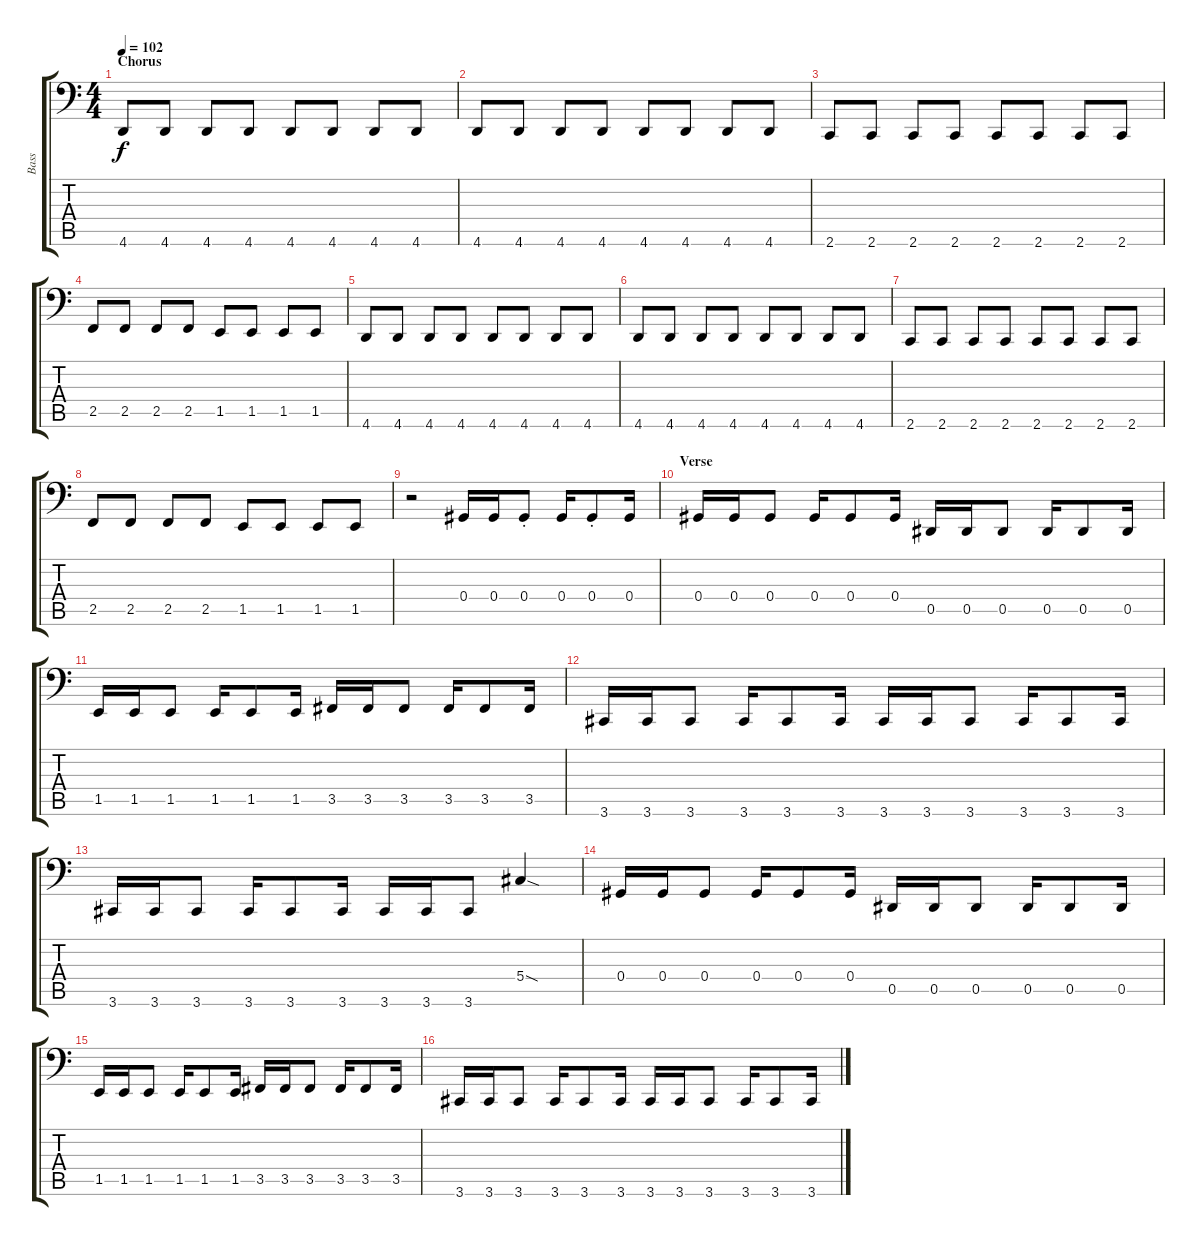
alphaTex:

\track ("Bass" "Bass") {instrument electricbasspick}
\staff {score tabs}
\tuning (B2 Gb2 Db2 Ab1 Eb1 Bb0) {hide}
\ts (4 4)
\section ("" "Chorus")
\tempo 102
\clef f4
\ks c
4.6.8{dy f} 4.6.8 4.6.8 4.6.8 4.6.8 4.6.8 4.6.8 4.6.8 |
4.6.8 4.6.8 4.6.8 4.6.8 4.6.8 4.6.8 4.6.8 4.6.8 |
2.6.8 2.6.8 2.6.8 2.6.8 2.6.8 2.6.8 2.6.8 2.6.8 |
2.5.8 2.5.8 2.5.8 2.5.8 1.5.8 1.5.8 1.5.8 1.5.8 |
4.6.8 4.6.8 4.6.8 4.6.8 4.6.8 4.6.8 4.6.8 4.6.8 |
4.6.8 4.6.8 4.6.8 4.6.8 4.6.8 4.6.8 4.6.8 4.6.8 |
2.6.8 2.6.8 2.6.8 2.6.8 2.6.8 2.6.8 2.6.8 2.6.8 |
2.5.8 2.5.8 2.5.8 2.5.8 1.5.8 1.5.8 1.5.8 1.5.8 |
r.2 0.4.16 0.4.16 0.4{st}.8 0.4.16 0.4{st}.8 0.4.16 |
\section ("" "Verse")
0.4.16 0.4.16 0.4.8 0.4.16 0.4.8 0.4.16 0.5.16 0.5.16 0.5.8 0.5.16 0.5.8 0.5.16 |
1.5.16 1.5.16 1.5.8 1.5.16 1.5.8 1.5.16 3.5.16 3.5.16 3.5.8 3.5.16 3.5.8 3.5.16 |
3.6.16 3.6.16 3.6.8 3.6.16 3.6.8 3.6.16 3.6.16 3.6.16 3.6.8 3.6.16 3.6.8 3.6.16 |
3.6.16 3.6.16 3.6.8 3.6.16 3.6.8 3.6.16 3.6.16 3.6.16 3.6.8 5.4{sod}.4 |
0.4.16 0.4.16 0.4.8 0.4.16 0.4.8 0.4.16 0.5.16 0.5.16 0.5.8 0.5.16 0.5.8 0.5.16 |
1.5.16 1.5.16 1.5.8 1.5.16 1.5.8 1.5.16 3.5.16 3.5.16 3.5.8 3.5.16 3.5.8 3.5.16 |
3.6.16 3.6.16 3.6.8 3.6.16 3.6.8 3.6.16 3.6.16 3.6.16 3.6.8 3.6.16 3.6.8 3.6.16
